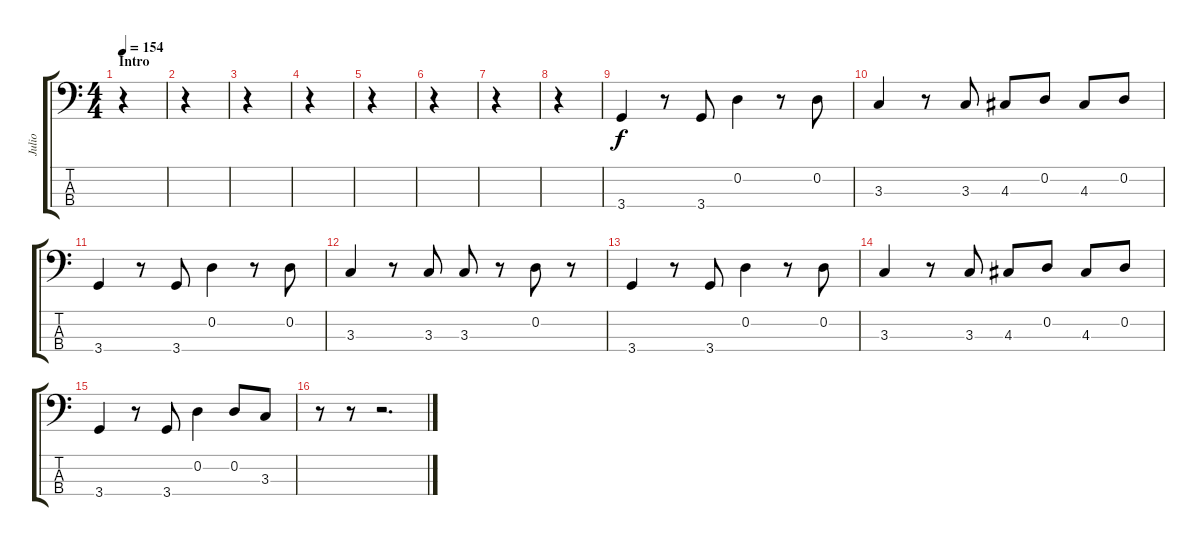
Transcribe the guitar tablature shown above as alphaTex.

\track ("Julio" "Julio") {instrument electricbassfinger}
\staff {score tabs}
\tuning (G2 D2 A1 E1) {hide}
\ts (4 4)
\section ("" "Intro")
\tempo 154
\clef f4
\ks c
r.4{dy f instrument electricbassfinger} |
r.4 |
r.4 |
r.4 |
r.4 |
r.4 |
r.4 |
r.4 |
3.4.4 r.8 3.4.8 0.2.4 r.8 0.2.8 |
3.3.4 r.8 3.3.8 4.3.8 0.2.8 4.3.8 0.2.8 |
3.4.4 r.8 3.4.8 0.2.4 r.8 0.2.8 |
3.3.4 r.8 3.3.8 3.3.8 r.8 0.2.8 r.8 |
3.4.4 r.8 3.4.8 0.2.4 r.8 0.2.8 |
3.3.4 r.8 3.3.8 4.3.8 0.2.8 4.3.8 0.2.8 |
3.4.4 r.8 3.4.8 0.2.4 0.2.8 3.3.8 |
r.8 r.8 r.2{d}
